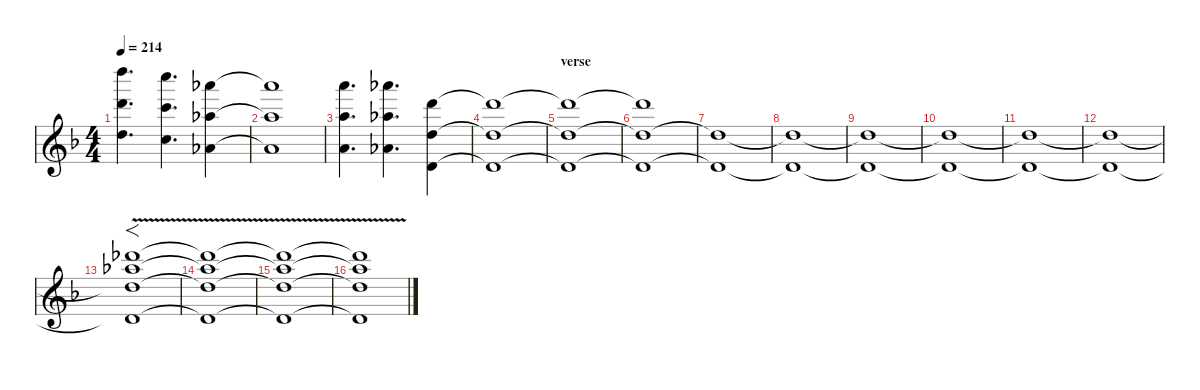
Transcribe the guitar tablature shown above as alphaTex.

\hideDynamics
\bracketExtendMode nobrackets
\singleTrackTrackNamePolicy hidden
\multiTrackTrackNamePolicy hidden
\firstSystemTrackNameMode fullname
\firstSystemTrackNameOrientation horizontal
\otherSystemsTrackNameOrientation horizontal
\track ("Keyboards" "S-Gt") {defaultSystemsLayout 8 instrument stringensemble1}
\staff {score}
\tuning (E4 B3 G3 D3 A2 D2)
\displaytranspose 12
\ts (4 4)
\tempo 214
\clef g2
\ks dminor
(22.1{acc forcenatural} 19.3{acc forcenatural} 17.5{acc forcenatural}).4{d dy mf beam Down} (20.1{acc forcenatural} 17.3{acc forcenatural} 15.5{acc forcenatural}).4{d beam Down} (16.1{acc b} 13.3{acc b} 11.5{acc b}).4{beam Down} |
(16.1{t acc b} 13.3{t acc b} 11.5{t acc b}).1{dy f beam Down} |
(17.1{acc forcenatural} 14.3{acc forcenatural} 12.5{acc forcenatural}).4{d dy mf beam Down} (16.1{acc b} 13.3{acc b} 11.5{acc b}).4{d beam Down} (10.1{acc forcenatural} 7.3{acc forcenatural} 5.5{acc forcenatural}).4{beam Down} |
(10.1{t acc forcenatural} 7.3{t acc forcenatural} 5.5{t acc forcenatural}).1{dy f beam Down} |
\section ("" "verse")
(10.1{t acc forcenatural} 7.3{t acc forcenatural} 5.5{t acc forcenatural}).1{beam Down} |
(10.1{t acc forcenatural} 7.3{t acc forcenatural} 5.5{t acc forcenatural}).1{beam Down} |
(7.3{t acc forcenatural} 5.5{t acc forcenatural}).1{dy mf beam Up} |
(7.3{t acc forcenatural} 5.5{t acc forcenatural}).1{beam Up} |
(7.3{t acc forcenatural} 5.5{t acc forcenatural}).1{beam Up} |
(7.3{t acc forcenatural} 5.5{t acc forcenatural}).1{beam Up} |
(7.3{t acc forcenatural} 5.5{t acc forcenatural}).1{beam Up} |
(7.3{t acc forcenatural} 5.5{t acc forcenatural}).1{beam Up} |
(9.1{acc b} 9.2{v acc b} 7.3{t acc forcenatural} 5.5{t acc forcenatural}).1{f dy f beam Down} |
(9.1{t acc b} 9.2{v t acc b} 7.3{t acc forcenatural} 5.5{t acc forcenatural}).1{beam Down} |
(9.1{t acc b} 9.2{v t acc b} 7.3{t acc forcenatural} 5.5{t acc forcenatural}).1{beam Down} |
(9.1{t acc b} 9.2{v t acc b} 7.3{t acc forcenatural} 5.5{t acc forcenatural}).1{beam Down}
